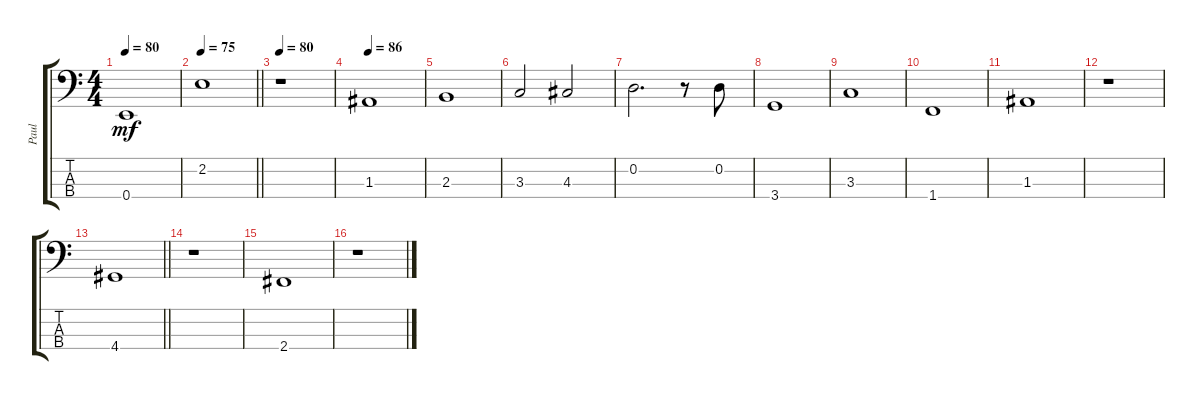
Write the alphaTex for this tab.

\track ("Paul" "Paul") {instrument electricbassfinger}
\staff {score tabs}
\tuning (G2 D2 A1 E1) {hide}
\ts (4 4)
\tempo 80
\clef f4
\ks c
0.4.1{dy mf} |
\tempo 75
\barLineRight lightlight
2.2.1 |
\tempo 80
r.1 |
\tempo 86
1.3.1 |
2.3.1 |
3.3.2 4.3.2 |
0.2.2{d} r.8 0.2.8 |
3.4.1 |
3.3.1 |
1.4.1 |
1.3.1 |
r.1 |
\barLineRight lightlight
4.4.1 |
r.1 |
2.4.1 |
r.1
